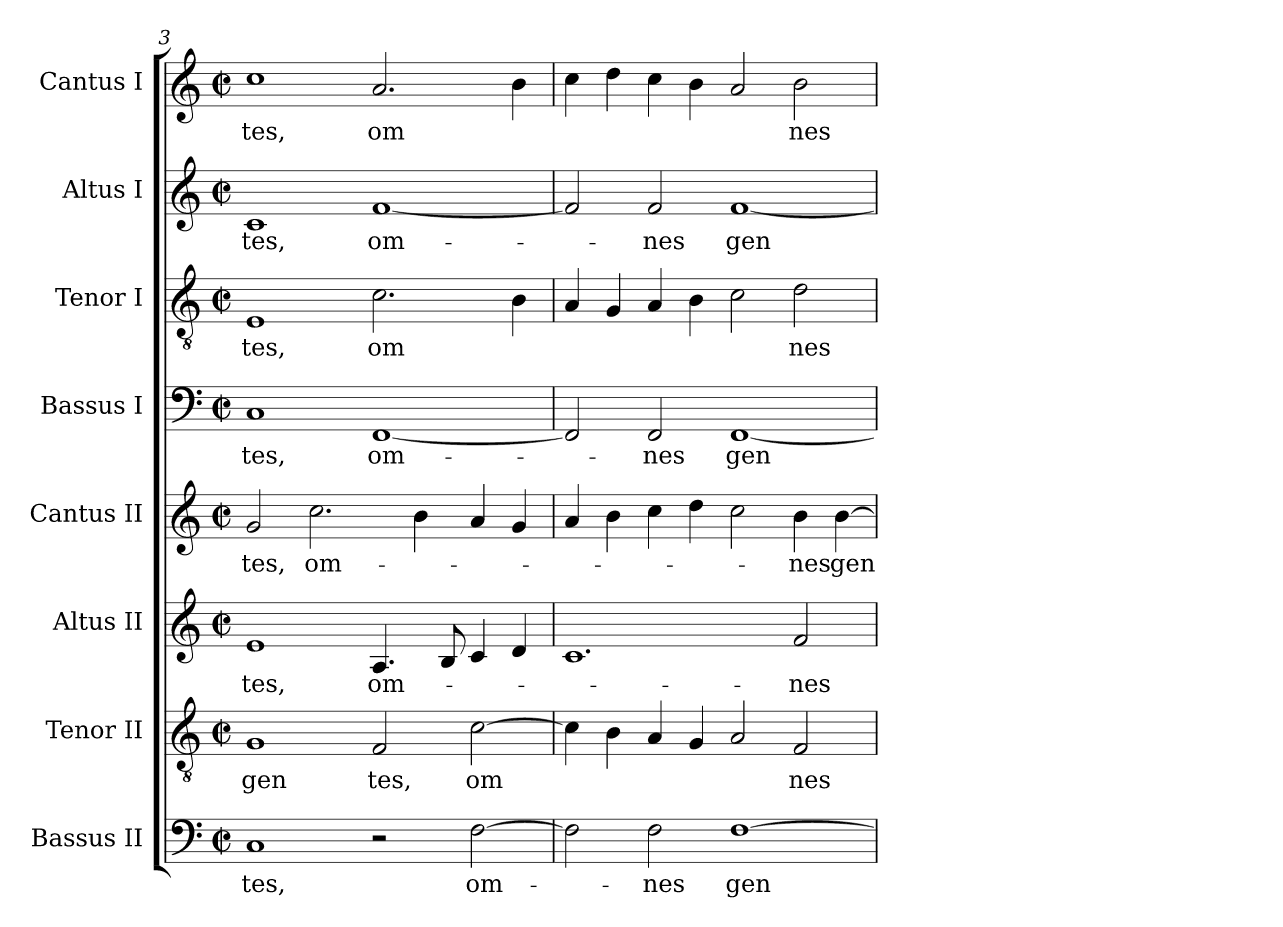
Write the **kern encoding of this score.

**kern	**text	**kern	**text	**kern	**text	**kern	**text	**kern	**text	**kern	**text	**kern	**text	**kern	**text
*part8	*part8	*part7	*part7	*part6	*part6	*part5	*part5	*part4	*part4	*part3	*part3	*part2	*part2	*part1	*part1
*staff8	*staff8	*staff7	*staff7	*staff6	*staff6	*staff5	*staff5	*staff4	*staff4	*staff3	*staff3	*staff2	*staff2	*staff1	*staff1
*I"Bassus II	*	*I"Tenor II	*	*I"Altus II	*	*I"Cantus II	*	*I"Bassus I	*	*I"Tenor I	*	*I"Altus I	*	*I"Cantus I	*
*clefF4	*	*clefGv2	*	*clefG2	*	*clefG2	*	*clefF4	*	*clefGv2	*	*clefG2	*	*clefG2	*
*M2/2	*	*M2/2	*	*M2/2	*	*M2/2	*	*M2/2	*	*M2/2	*	*M2/2	*	*M2/2	*
*met(c|)	*	*met(c|)	*	*met(c|)	*	*met(c|)	*	*met(c|)	*	*met(c|)	*	*met(c|)	*	*met(c|)	*
=3	=3	=3	=3	=3	=3	=3	=3	=3	=3	=3	=3	=3	=3	=3	=3
!	!LO:LY:b:cj	!	!LO:LY:b:cj	!	!LO:LY:b:cj	!	!LO:LY:b:cj	!	!LO:LY:b:cj	!	!LO:LY:b:cj	!	!LO:LY:b:cj	!	!LO:LY:b:cj
1C	-tes,	1G	gen	1e	-tes,	2g/	-tes,	1C	-tes,	1E	tes,	1c	-tes,	1cc	tes,
!	!	!	!	!	!	!	!LO:LY:b	!	!	!	!	!	!	!	!
.	.	.	.	.	.	2.cc\	om-	.	.	.	.	.	.	.	.
!	!	!	!LO:LY:b:cj	!	!LO:LY:b	!	!	!	!LO:LY:b:cj	!	!LO:LY:b	!	!LO:LY:b:cj	!	!LO:LY:b
2r	.	2F/	tes,	4.A/	om-	.	.	[<1FF	om-	2.c\	om	[<1f	om-	2.a/	om
.	.	.	.	.	.	4b\	.	.	.	.	.	.	.	.	.
.	.	.	.	8B/	.	.	.	.	.	.	.	.	.	.	.
!	!LO:LY:b	!	!LO:LY:b	!	!	!	!	!	!	!	!	!	!	!	!
[>2F\	om-	[>2c\	om	4c/	.	4a/	.	.	.	.	.	.	.	.	.
.	.	.	.	4d/	.	4g/	.	.	.	4B\	.	.	.	4b\	.
=4	=4	=4	=4	=4	=4	=4	=4	=4	=4	=4	=4	=4	=4	=4	=4
2F\]	.	4c\]	.	1.c	.	4a/	.	2FF/]	.	4A/	.	2f/]	.	4cc\	.
.	.	4B\	.	.	.	4b\	.	.	.	4G/	.	.	.	4dd\	.
!	!LO:LY:b:cj	!	!	!	!	!	!	!	!LO:LY:b:cj	!	!	!	!LO:LY:b:cj	!	!
2F\	-nes	4A/	.	.	.	4cc\	.	2FF/	-nes	4A/	.	2f/	-nes	4cc\	.
.	.	4G/	.	.	.	4dd\	.	.	.	4B\	.	.	.	4b\	.
!	!LO:LY:b	!	!	!	!	!	!	!	!LO:LY:b	!	!	!	!LO:LY:b	!	!
[<1F	gen-	2A/	.	.	.	2cc\	.	[>1FF	gen-	2c\	.	[>1f	gen-	2a/	.
!	!	!	!LO:LY:b:cj	!	!LO:LY:b:cj	!	!LO:LY:b:cj	!	!	!	!LO:LY:b:cj	!	!	!	!LO:LY:b:cj
.	.	2F/	nes	2f/	-nes	4b\	-nes	.	.	2d\	nes	.	.	2b\	nes
!	!	!	!	!	!	!	!LO:LY:b	!	!	!	!	!	!	!	!
.	.	.	.	.	.	[>4b\	gen-	.	.	.	.	.	.	.	.
=	=	=	=	=	=	=	=	=	=	=	=	=	=	=	=
*-	*-	*-	*-	*-	*-	*-	*-	*-	*-	*-	*-	*-	*-	*-	*-
